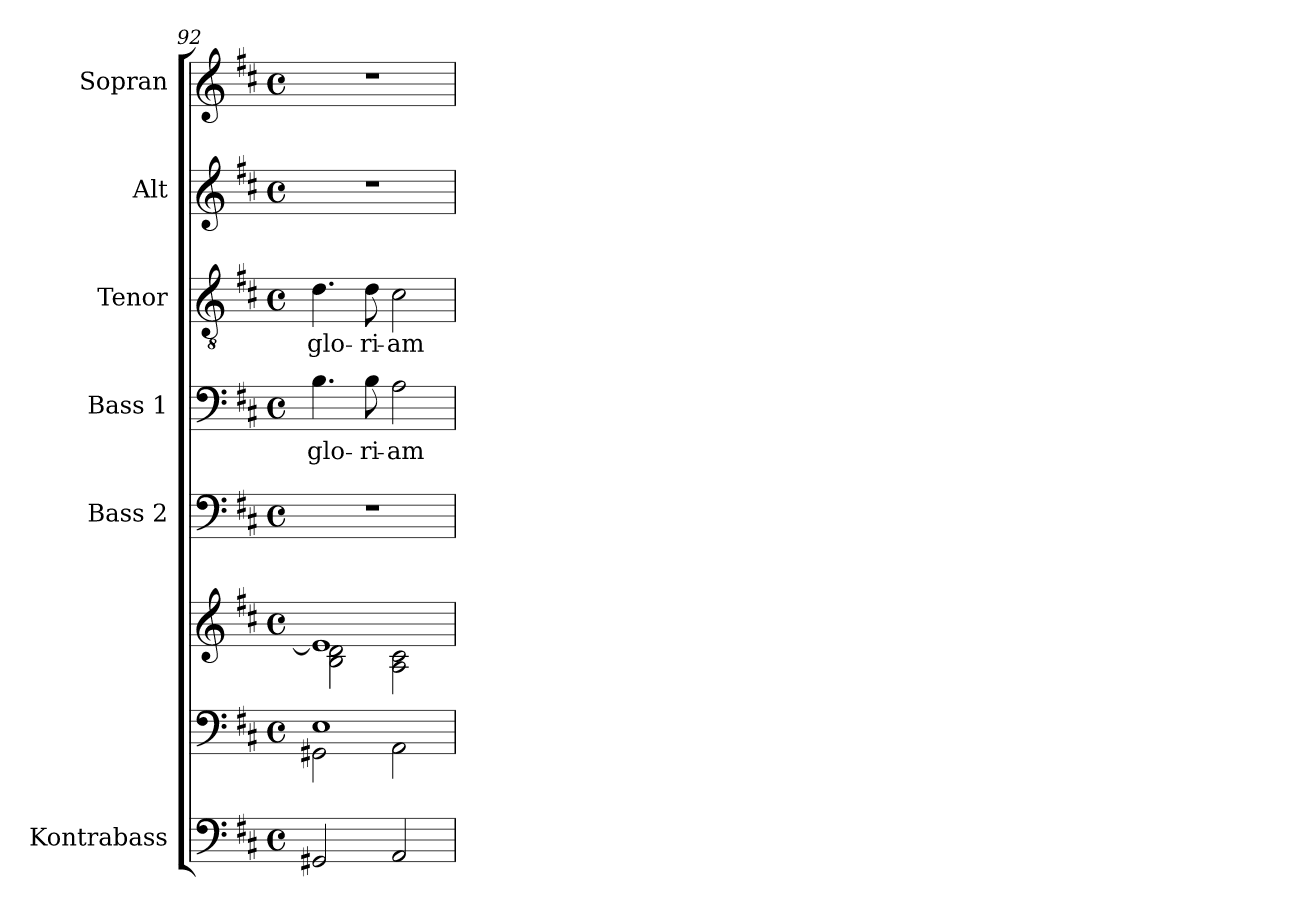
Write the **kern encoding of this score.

**kern	**kern	**kern	**kern	**kern	**text	**kern	**text	**kern	**kern
*part7	*part6	*part6	*part5	*part4	*part4	*part3	*part3	*part2	*part1
*staff8	*staff7	*staff6	*staff5	*staff4	*staff4	*staff3	*staff3	*staff2	*staff1
*I"Kontrabass	*	*	*I"Bass 2	*I"Bass 1	*	*I"Tenor	*	*I"Alt	*I"Sopran
*I'Kb.	*	*	*I'B. 2	*I'B. 1	*	*I'T.	*	*I'A.	*I'S.
*clefF4	*clefF4	*clefG2	*clefF4	*clefF4	*	*clefGv2	*	*clefG2	*clefG2
*ITrd7c12	*	*	*	*	*	*	*	*	*
*k[f#c#]	*k[f#c#]	*k[f#c#]	*k[f#c#]	*k[f#c#]	*	*k[f#c#]	*	*k[f#c#]	*k[f#c#]
*D:	*D:	*D:	*D:	*D:	*	*D:	*	*D:	*D:
*M4/4	*M4/4	*M4/4	*M4/4	*M4/4	*	*M4/4	*	*M4/4	*M4/4
*met(c)	*met(c)	*met(c)	*met(c)	*met(c)	*	*met(c)	*	*met(c)	*met(c)
=92	=92	=92	=92	=92	=92	=92	=92	=92	=92
*	*^	*^	*	*	*	*	*	*	*
!	!	!	!	!	!	!	!LO:LY:b	!	!LO:LY:b	!	!
2GGG#X/	1E	2GG#X\	1e]	2B\ 2d\	1r	4.B\	glo-	4.d\	glo-	1r	1r
!	!	!	!	!	!	!	!LO:LY:b	!	!LO:LY:b	!	!
.	.	.	.	.	.	8B\	-ri-	8d\	-ri-	.	.
!	!	!	!	!	!	!	!LO:LY:b	!	!LO:LY:b	!	!
2AAA/	.	2AA\	.	2A\ 2c#\	.	2A\	-am	2c#\	-am	.	.
*	*v	*v	*	*	*	*	*	*	*	*	*
*	*	*v	*v	*	*	*	*	*	*	*
=	=	=	=	=	=	=	=	=	=
*-	*-	*-	*-	*-	*-	*-	*-	*-	*-
